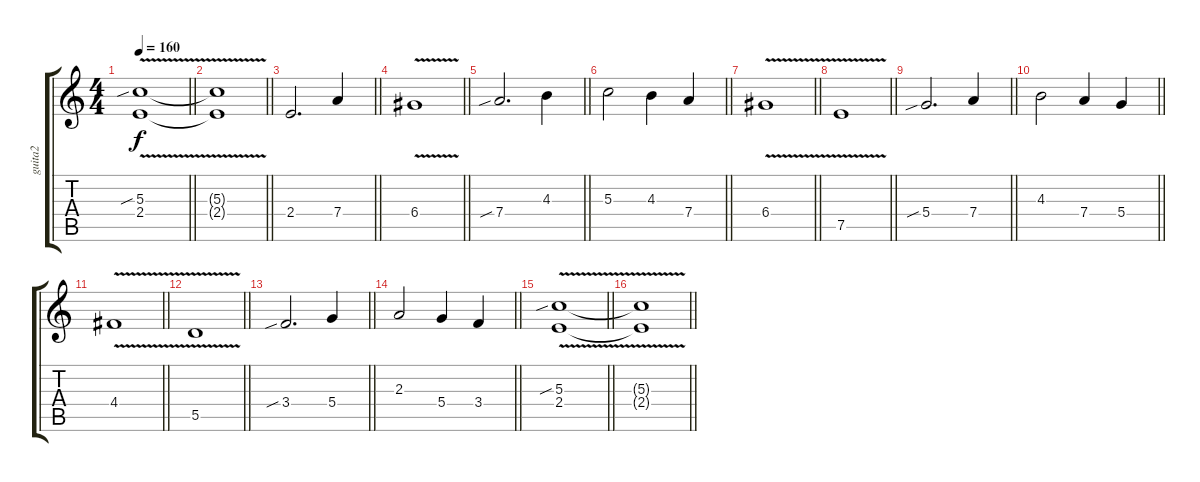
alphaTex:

\track ("guita2" "guita2") {instrument overdrivenguitar}
\staff {score tabs}
\tuning (E4 B3 G3 D3 A2 E2) {hide}
\ts (4 4)
\tempo 160
\clef g2
\barLineRight lightlight
\ks c
(5.3{v sib} 2.4).1{dy f} |
\barLineRight lightlight
(5.3{t} 2.4{t}).1 |
\barLineRight lightlight
2.4.2{d} 7.4.4 |
\barLineRight lightlight
6.4{v}.1 |
\barLineRight lightlight
7.4{sib}.2{d} 4.3.4 |
\barLineRight lightlight
5.3.2 4.3.4 7.4.4 |
\barLineRight lightlight
6.4{v}.1 |
\barLineRight lightlight
7.5{v}.1 |
\barLineRight lightlight
5.4{sib}.2{d} 7.4.4 |
\barLineRight lightlight
4.3.2 7.4.4 5.4.4 |
\barLineRight lightlight
4.4{v}.1 |
\barLineRight lightlight
5.5{v}.1 |
\barLineRight lightlight
3.4{sib}.2{d} 5.4.4 |
\barLineRight lightlight
2.3.2 5.4.4 3.4.4 |
\barLineRight lightlight
(5.3{v sib} 2.4).1 |
\barLineRight lightlight
(5.3{t} 2.4{t}).1
